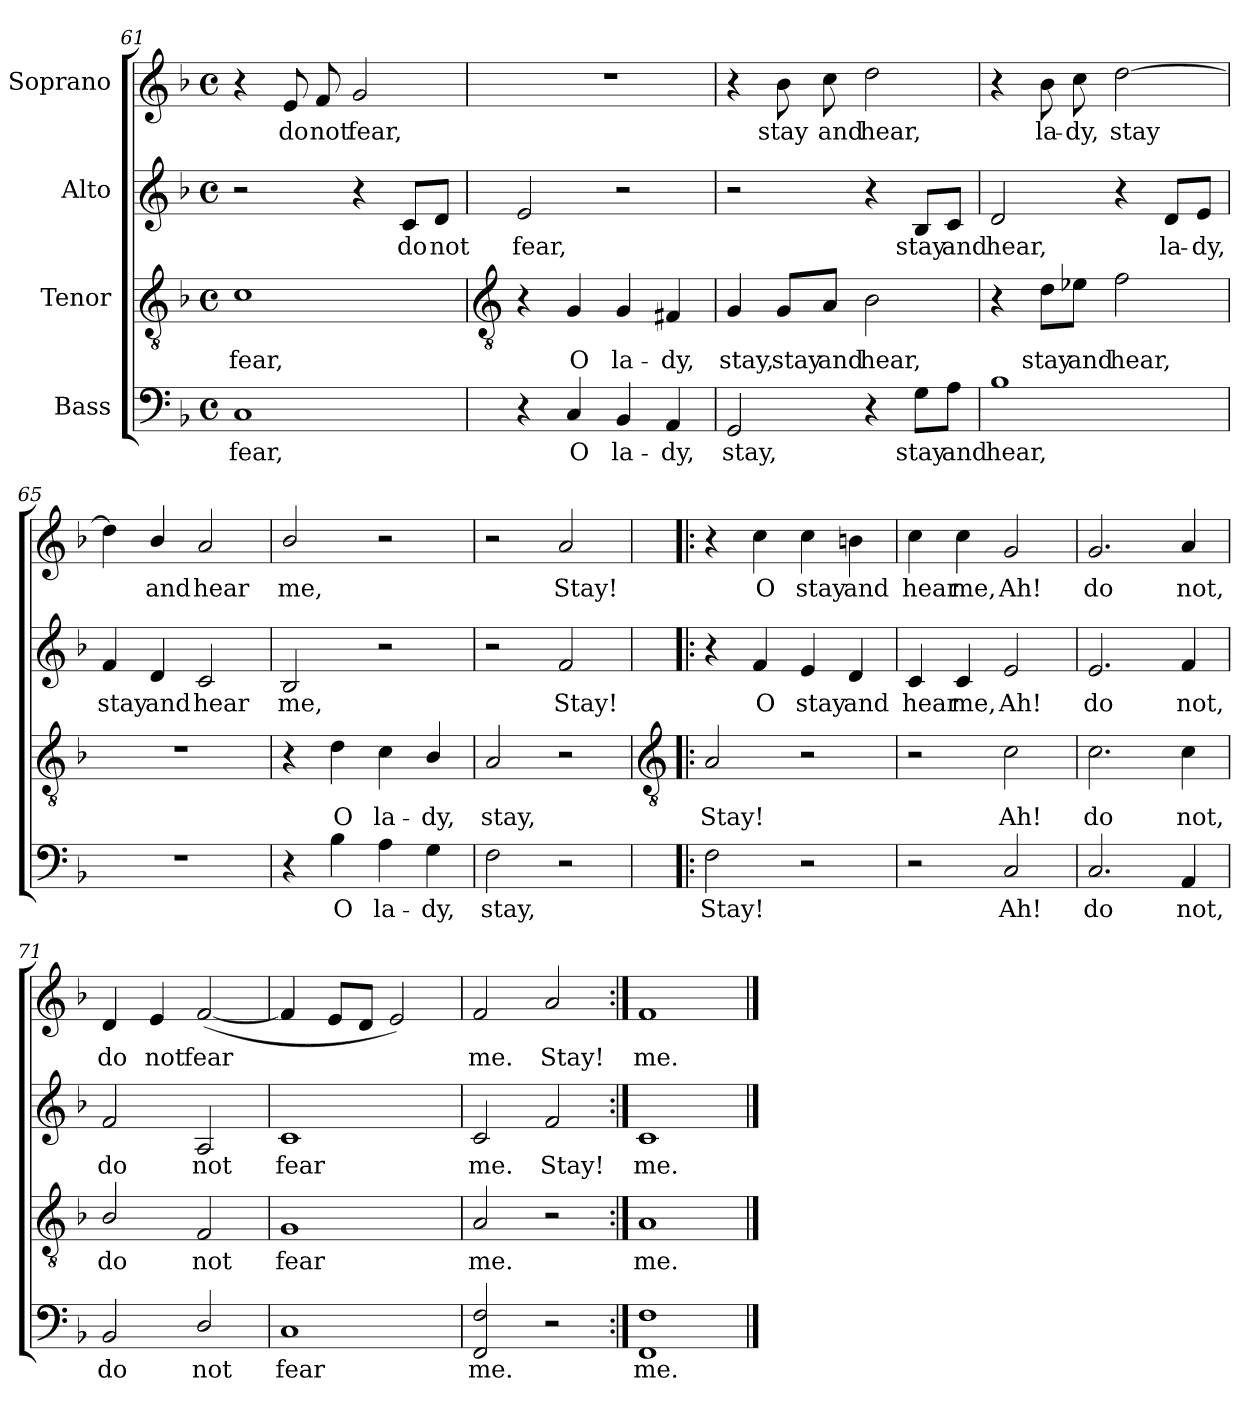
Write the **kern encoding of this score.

**kern	**text	**kern	**text	**kern	**text	**kern	**text
*part4	*part4	*part3	*part3	*part2	*part2	*part1	*part1
*staff4	*staff4	*staff3	*staff3	*staff2	*staff2	*staff1	*staff1
*I"Bass	*	*I"Tenor	*	*I"Alto	*	*I"Soprano	*
*clefF4	*	*clefGv2	*	*clefG2	*	*clefG2	*
*k[b-]	*	*k[b-]	*	*k[b-]	*	*k[b-]	*
*F:	*	*F:	*	*F:	*	*F:	*
*M4/4	*	*M4/4	*	*M4/4	*	*M4/4	*
*met(c)	*	*met(c)	*	*met(c)	*	*met(c)	*
=61	=61	=61	=61	=61	=61	=61	=61
!	!LO:LY:b	!	!LO:LY:b	!	!	!	!
1C	fear,	1c	fear,	2r	.	4r	.
!	!	!	!	!	!	!	!LO:LY:b
.	.	.	.	.	.	8e	do
!	!	!	!	!	!	!	!LO:LY:b
.	.	.	.	.	.	8f	not
!	!	!	!	!	!	!	!LO:LY:b
.	.	.	.	4r	.	2g	fear,
!	!	!	!	!	!LO:LY:b	!	!
.	.	.	.	8c/L	do	.	.
!	!	!	!	!	!LO:LY:b	!	!
.	.	.	.	8d/J	not	.	.
!!LO:LB:g=z
=62	=62	=62	=62	=62	=62	=62	=62
*	*	*clefGv2	*	*	*	*	*
!	!	!	!	!	!LO:LY:b	!	!
4r	.	4r	.	2e	fear,	1r	.
!	!LO:LY:b	!	!LO:LY:b	!	!	!	!
4C	O	4G	O	.	.	.	.
!	!LO:LY:b	!	!LO:LY:b	!	!	!	!
4BB-	la-	4G	la-	2r	.	.	.
!	!LO:LY:b	!	!LO:LY:b	!	!	!	!
4AA	-dy,	4F#X	-dy,	.	.	.	.
=63	=63	=63	=63	=63	=63	=63	=63
!	!LO:LY:b	!	!LO:LY:b	!	!	!	!
2GG	stay,	4G	stay,	2r	.	4r	.
!	!	!	!LO:LY:b	!	!	!	!LO:LY:b
.	.	8G/L	stay	.	.	8b-	stay
!	!	!	!LO:LY:b	!	!	!	!LO:LY:b
.	.	8A/J	and	.	.	8cc	and
!	!	!	!LO:LY:b	!	!	!	!LO:LY:b
4r	.	2B-	hear,	4r	.	2dd	hear,
!	!LO:LY:b	!	!	!	!LO:LY:b	!	!
8G\L	stay	.	.	8B-/L	stay	.	.
!	!LO:LY:b	!	!	!	!LO:LY:b	!	!
8A\J	and	.	.	8c/J	and	.	.
=64	=64	=64	=64	=64	=64	=64	=64
!	!LO:LY:b	!	!	!	!LO:LY:b	!	!
1B-	hear,	4r	.	2d	hear,	4r	.
!	!	!	!LO:LY:b	!	!	!	!LO:LY:b
.	.	8d\L	stay	.	.	8b-	la-
!	!	!	!LO:LY:b	!	!	!	!LO:LY:b
.	.	8e-X\J	and	.	.	8cc	-dy,
!	!	!	!LO:LY:b	!	!	!	!LO:LY:b
.	.	2f	hear,	4r	.	[2dd	stay
!	!	!	!	!	!LO:LY:b	!	!
.	.	.	.	8d/L	la-	.	.
!	!	!	!	!	!LO:LY:b	!	!
.	.	.	.	8e/J	-dy,	.	.
=65	=65	=65	=65	=65	=65	=65	=65
!	!	!	!	!	!LO:LY:b	!	!
1r	.	1r	.	4f	stay	4dd]	.
!	!	!	!	!	!LO:LY:b	!	!LO:LY:b
.	.	.	.	4d	and	4b-/	and
!	!	!	!	!	!LO:LY:b	!	!LO:LY:b
.	.	.	.	2c	hear	2a	hear
=66	=66	=66	=66	=66	=66	=66	=66
!	!	!	!	!	!LO:LY:b	!	!LO:LY:b
4r	.	4r	.	2B-	me,	2b-/	me,
!	!LO:LY:b	!	!LO:LY:b	!	!	!	!
4B-	O	4d	O	.	.	.	.
!	!LO:LY:b	!	!LO:LY:b	!	!	!	!
4A	la-	4c	la-	2r	.	2r	.
!	!LO:LY:b	!	!LO:LY:b	!	!	!	!
4G	-dy,	4B-/	-dy,	.	.	.	.
=67	=67	=67	=67	=67	=67	=67	=67
!	!LO:LY:b	!	!LO:LY:b	!	!	!	!
2F	stay,	2A	stay,	2r	.	2r	.
!	!	!	!	!	!LO:LY:b	!	!LO:LY:b
2r	.	2r	.	2f	Stay!	2a	Stay!
!!LO:LB:g=z
=68!|:	=68!|:	=68!|:	=68!|:	=68!|:	=68!|:	=68!|:	=68!|:
*	*	*clefGv2	*	*	*	*	*
!	!LO:LY:b	!	!LO:LY:b	!	!	!	!
2F	Stay!	2A	Stay!	4r	.	4r	.
!	!	!	!	!	!LO:LY:b	!	!LO:LY:b
.	.	.	.	4f	O	4cc	O
!	!	!	!	!	!LO:LY:b	!	!LO:LY:b
2r	.	2r	.	4e	stay	4cc	stay
!	!	!	!	!	!LO:LY:b	!	!LO:LY:b
.	.	.	.	4d	and	4bn	and
=69	=69	=69	=69	=69	=69	=69	=69
!	!	!	!	!	!LO:LY:b	!	!LO:LY:b
2r	.	2r	.	4c	hear	4cc	hear
!	!	!	!	!	!LO:LY:b	!	!LO:LY:b
.	.	.	.	4c	me,	4cc	me,
!	!LO:LY:b	!	!LO:LY:b	!	!LO:LY:b	!	!LO:LY:b
2C	Ah!	2c	Ah!	2e	Ah!	2g	Ah!
=70	=70	=70	=70	=70	=70	=70	=70
!	!LO:LY:b	!	!LO:LY:b	!	!LO:LY:b	!	!LO:LY:b
2.C	do	2.c	do	2.e	do	2.g	do
!	!LO:LY:b	!	!LO:LY:b	!	!LO:LY:b	!	!LO:LY:b
4AA	not,	4c	not,	4f	not,	4a	not,
=71	=71	=71	=71	=71	=71	=71	=71
!	!LO:LY:b	!	!LO:LY:b	!	!LO:LY:b	!	!LO:LY:b
2BB-	do	2B-/	do	2f	do	4d	do
!	!	!	!	!	!	!	!LO:LY:b
.	.	.	.	.	.	4e	not
!	!LO:LY:b	!	!LO:LY:b	!	!LO:LY:b	!	!LO:LY:b
2D/	not	2F	not	2A	not	(<[2f	fear
=72	=72	=72	=72	=72	=72	=72	=72
!	!LO:LY:b	!	!LO:LY:b	!	!LO:LY:b	!	!
1C	fear	1G	fear	1c	fear	4f]	.
.	.	.	.	.	.	8eL	.
.	.	.	.	.	.	8dJ	.
.	.	.	.	.	.	2e)	.
=73	=73	=73	=73	=73	=73	=73	=73
!	!LO:LY:b	!	!LO:LY:b	!	!LO:LY:b	!	!LO:LY:b
2FF 2F	me.	2A	me.	2c	me.	2f	me.
!	!	!	!	!	!LO:LY:b	!	!LO:LY:b
2r	.	2r	.	2f	Stay!	2a	Stay!
=74:|!	=74:|!	=74:|!	=74:|!	=74:|!	=74:|!	=74:|!	=74:|!
!	!LO:LY:b	!	!LO:LY:b	!	!LO:LY:b	!	!LO:LY:b
1FF 1F	me.	1A	me.	1c	me.	1f	me.
==	==	==	==	==	==	==	==
*-	*-	*-	*-	*-	*-	*-	*-
